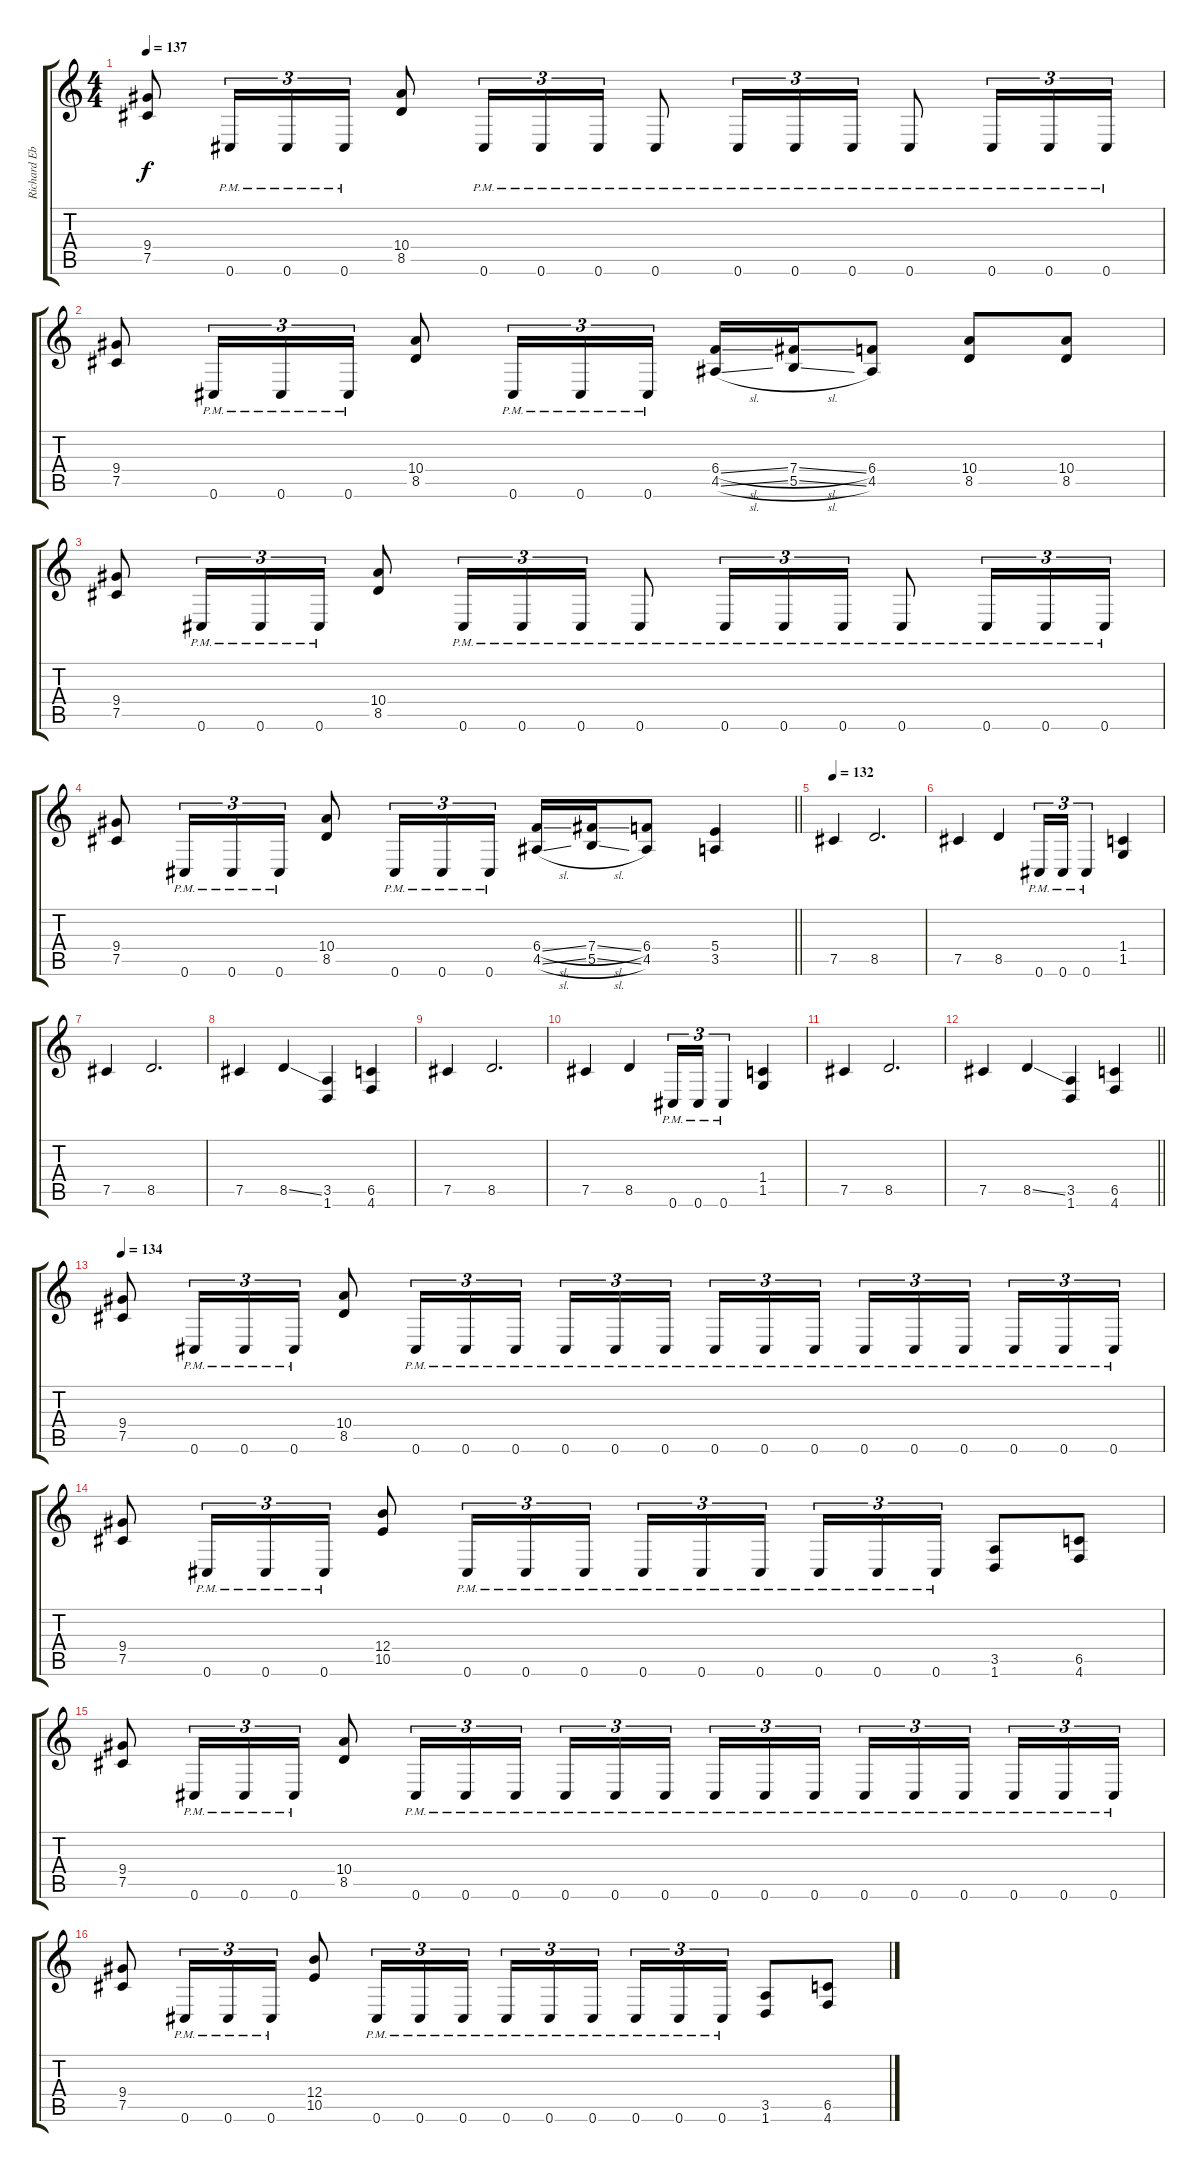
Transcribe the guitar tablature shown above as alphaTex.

\track ("Richard Ebisch (Rhythm)" "Richard Eb") {instrument distortionguitar}
\staff {score tabs}
\tuning (Db4 Ab3 E3 B2 Gb2 Db2) {hide}
\ts (4 4)
\tempo 137
\clef g2
\ks c
(9.4 7.5).8{dy f} 0.6{pm}.16{tu (3 2)} 0.6{pm}.16{tu (3 2)} 0.6{pm}.16{tu (3 2)} (10.4 8.5).8 0.6{pm}.16{tu (3 2)} 0.6{pm}.16{tu (3 2)} 0.6{pm}.16{tu (3 2)} 0.6{pm}.8 0.6{pm}.16{tu (3 2)} 0.6{pm}.16{tu (3 2)} 0.6{pm}.16{tu (3 2)} 0.6{pm}.8 0.6{pm}.16{tu (3 2)} 0.6{pm}.16{tu (3 2)} 0.6{pm}.16{tu (3 2)} |
(9.4 7.5).8 0.6{pm}.16{tu (3 2)} 0.6{pm}.16{tu (3 2)} 0.6{pm}.16{tu (3 2)} (10.4 8.5).8 0.6{pm}.16{tu (3 2)} 0.6{pm}.16{tu (3 2)} 0.6{pm}.16{tu (3 2)} (6.4{sl} 4.5{sl}).16 (7.4{sl} 5.5{sl}).16 (6.4 4.5).8 (10.4 8.5).8 (10.4 8.5).8 |
(9.4 7.5).8 0.6{pm}.16{tu (3 2)} 0.6{pm}.16{tu (3 2)} 0.6{pm}.16{tu (3 2)} (10.4 8.5).8 0.6{pm}.16{tu (3 2)} 0.6{pm}.16{tu (3 2)} 0.6{pm}.16{tu (3 2)} 0.6{pm}.8 0.6{pm}.16{tu (3 2)} 0.6{pm}.16{tu (3 2)} 0.6{pm}.16{tu (3 2)} 0.6{pm}.8 0.6{pm}.16{tu (3 2)} 0.6{pm}.16{tu (3 2)} 0.6{pm}.16{tu (3 2)} |
\barLineRight lightlight
(9.4 7.5).8 0.6{pm}.16{tu (3 2)} 0.6{pm}.16{tu (3 2)} 0.6{pm}.16{tu (3 2)} (10.4 8.5).8 0.6{pm}.16{tu (3 2)} 0.6{pm}.16{tu (3 2)} 0.6{pm}.16{tu (3 2)} (6.4{sl} 4.5{sl}).16 (7.4{sl} 5.5{sl}).16 (6.4 4.5).8 (5.4 3.5).4 |
\tempo 132
7.5.4 8.5.2{d} |
7.5.4 8.5.4 0.6{pm}.16{tu (3 2)} 0.6{pm}.16{tu (3 2)} 0.6{pm}.4{tu (3 2)} (1.4 1.5).4 |
7.5.4 8.5.2{d} |
7.5.4 8.5{ss}.4 (3.5 1.6).4 (6.5 4.6).4 |
7.5.4 8.5.2{d} |
7.5.4 8.5.4 0.6{pm}.16{tu (3 2)} 0.6{pm}.16{tu (3 2)} 0.6{pm}.4{tu (3 2)} (1.4 1.5).4 |
7.5.4 8.5.2{d} |
\barLineRight lightlight
7.5.4 8.5{ss}.4 (3.5 1.6).4 (6.5 4.6).4 |
\tempo 134
(9.4 7.5).8 0.6{pm}.16{tu (3 2)} 0.6{pm}.16{tu (3 2)} 0.6{pm}.16{tu (3 2)} (10.4 8.5).8 0.6{pm}.16{tu (3 2)} 0.6{pm}.16{tu (3 2)} 0.6{pm}.16{tu (3 2)} 0.6{pm}.16{tu (3 2)} 0.6{pm}.16{tu (3 2)} 0.6{pm}.16{tu (3 2) beam splitsecondary} 0.6{pm}.16{tu (3 2)} 0.6{pm}.16{tu (3 2)} 0.6{pm}.16{tu (3 2)} 0.6{pm}.16{tu (3 2)} 0.6{pm}.16{tu (3 2)} 0.6{pm}.16{tu (3 2) beam splitsecondary} 0.6{pm}.16{tu (3 2)} 0.6{pm}.16{tu (3 2)} 0.6{pm}.16{tu (3 2)} |
(9.4 7.5).8 0.6{pm}.16{tu (3 2)} 0.6{pm}.16{tu (3 2)} 0.6{pm}.16{tu (3 2)} (12.4 10.5).8 0.6{pm}.16{tu (3 2)} 0.6{pm}.16{tu (3 2)} 0.6{pm}.16{tu (3 2)} 0.6{pm}.16{tu (3 2)} 0.6{pm}.16{tu (3 2)} 0.6{pm}.16{tu (3 2) beam splitsecondary} 0.6{pm}.16{tu (3 2)} 0.6{pm}.16{tu (3 2)} 0.6{pm}.16{tu (3 2)} (3.5 1.6).8 (6.5 4.6).8 |
(9.4 7.5).8 0.6{pm}.16{tu (3 2)} 0.6{pm}.16{tu (3 2)} 0.6{pm}.16{tu (3 2)} (10.4 8.5).8 0.6{pm}.16{tu (3 2)} 0.6{pm}.16{tu (3 2)} 0.6{pm}.16{tu (3 2)} 0.6{pm}.16{tu (3 2)} 0.6{pm}.16{tu (3 2)} 0.6{pm}.16{tu (3 2) beam splitsecondary} 0.6{pm}.16{tu (3 2)} 0.6{pm}.16{tu (3 2)} 0.6{pm}.16{tu (3 2)} 0.6{pm}.16{tu (3 2)} 0.6{pm}.16{tu (3 2)} 0.6{pm}.16{tu (3 2) beam splitsecondary} 0.6{pm}.16{tu (3 2)} 0.6{pm}.16{tu (3 2)} 0.6{pm}.16{tu (3 2)} |
(9.4 7.5).8 0.6{pm}.16{tu (3 2)} 0.6{pm}.16{tu (3 2)} 0.6{pm}.16{tu (3 2)} (12.4 10.5).8 0.6{pm}.16{tu (3 2)} 0.6{pm}.16{tu (3 2)} 0.6{pm}.16{tu (3 2)} 0.6{pm}.16{tu (3 2)} 0.6{pm}.16{tu (3 2)} 0.6{pm}.16{tu (3 2) beam splitsecondary} 0.6{pm}.16{tu (3 2)} 0.6{pm}.16{tu (3 2)} 0.6{pm}.16{tu (3 2)} (3.5 1.6).8 (6.5 4.6).8
